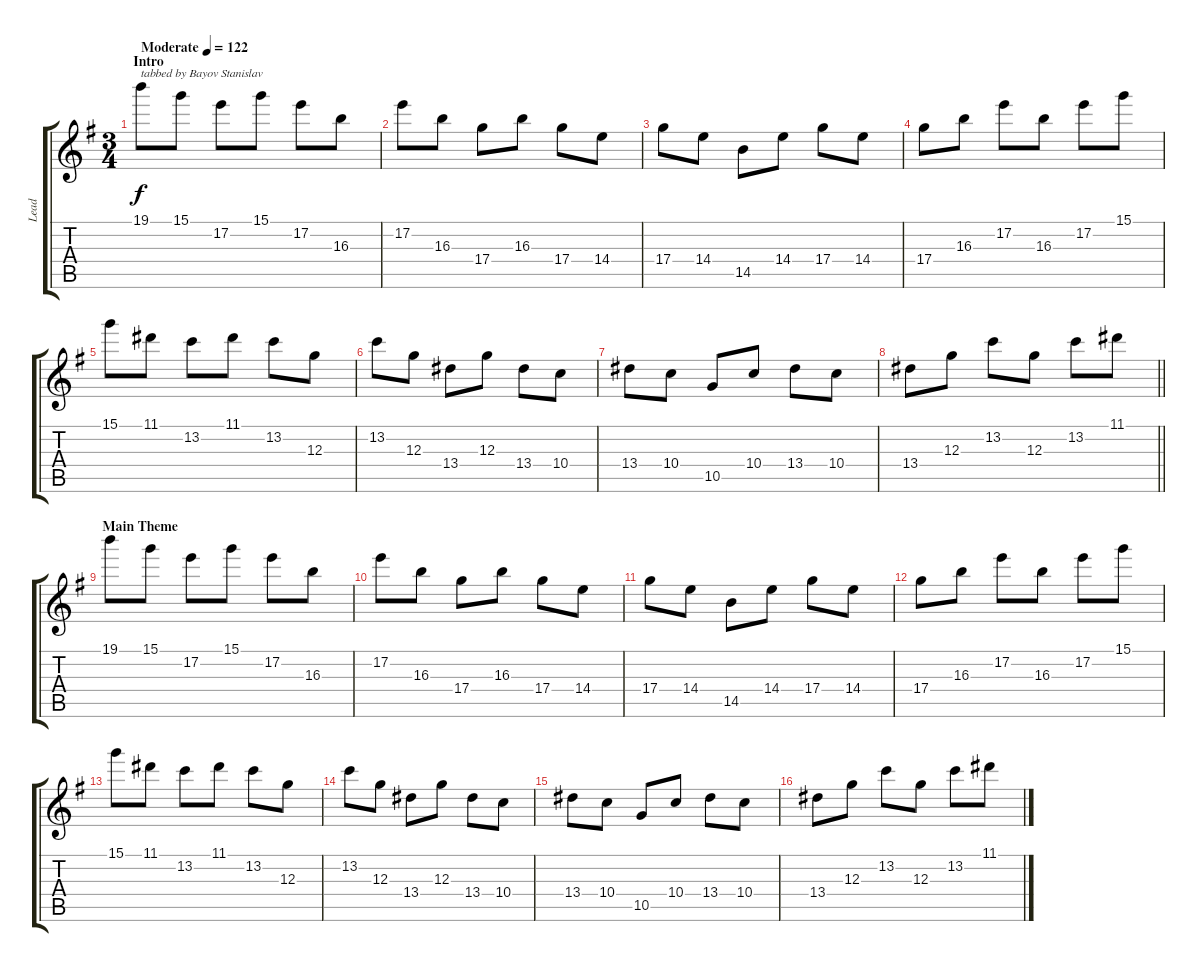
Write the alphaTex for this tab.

\track ("Lead" "Lead") {instrument overdrivenguitar}
\staff {score tabs}
\tuning (E4 B3 G3 D3 A2 E2) {hide}
\ts (3 4)
\section ("" "Intro")
\tempo (122 "Moderate")
\clef g2
\ks eminor
19.1.8{txt "tabbed by Bayov Stanislav" dy f volume 0 instrument overdrivenguitar} 15.1.8{volume 7} 17.2.8 15.1.8 17.2.8 16.3.8 |
17.2.8 16.3.8 17.4.8 16.3.8 17.4.8 14.4.8 |
17.4.8 14.4.8 14.5.8 14.4.8 17.4.8 14.4.8 |
17.4.8 16.3.8 17.2.8 16.3.8 17.2.8 15.1.8 |
15.1.8{volume 13} 11.1.8 13.2.8 11.1.8 13.2.8 12.3.8 |
13.2.8 12.3.8 13.4.8 12.3.8 13.4.8 10.4.8 |
13.4.8 10.4.8 10.5.8 10.4.8 13.4.8 10.4.8 |
\barLineRight lightlight
13.4.8 12.3.8 13.2.8 12.3.8 13.2.8 11.1.8 |
\section ("" "Main Theme")
19.1.8{volume 10} 15.1.8 17.2.8 15.1.8 17.2.8 16.3.8 |
17.2.8 16.3.8 17.4.8 16.3.8 17.4.8 14.4.8 |
17.4.8 14.4.8 14.5.8 14.4.8 17.4.8 14.4.8 |
17.4.8 16.3.8 17.2.8 16.3.8 17.2.8 15.1.8 |
15.1.8 11.1.8 13.2.8 11.1.8 13.2.8 12.3.8 |
13.2.8 12.3.8 13.4.8 12.3.8 13.4.8 10.4.8 |
13.4.8 10.4.8 10.5.8 10.4.8 13.4.8 10.4.8 |
13.4.8 12.3.8 13.2.8 12.3.8 13.2.8 11.1.8
